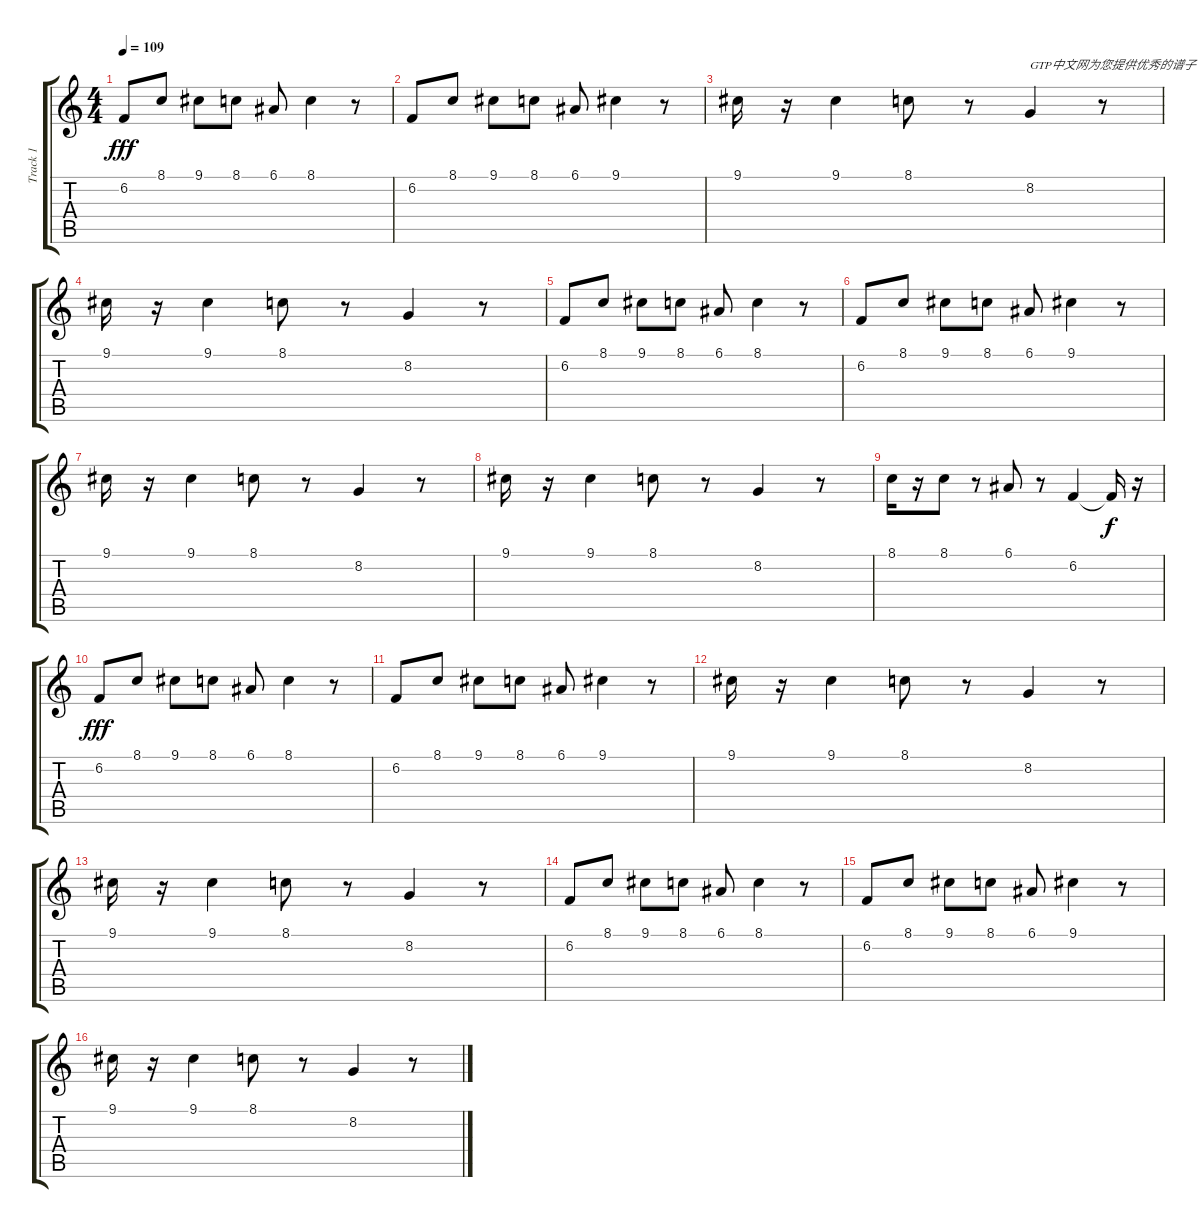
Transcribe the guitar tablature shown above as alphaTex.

\track ("Track 1" "Track 1") {instrument lead1square}
\staff {score tabs}
\tuning (E4 B3 G3 D3 A2 E2) {hide}
\ts (4 4)
\tempo 109
\clef g2
\ks c
6.2.8{dy fff instrument lead1square} 8.1.8 9.1.8 8.1.8 6.1.8 8.1.4 r.8 |
6.2.8 8.1.8 9.1.8 8.1.8 6.1.8 9.1.4 r.8 |
9.1.16 r.16 9.1.4 8.1.8 r.8 8.2.4{txt "GTP中文网为您提供优秀的谱子"} r.8 |
9.1.16 r.16 9.1.4 8.1.8 r.8 8.2.4 r.8 |
6.2.8 8.1.8 9.1.8 8.1.8 6.1.8 8.1.4 r.8 |
6.2.8 8.1.8 9.1.8 8.1.8 6.1.8 9.1.4 r.8 |
9.1.16 r.16 9.1.4 8.1.8 r.8 8.2.4 r.8 |
9.1.16 r.16 9.1.4 8.1.8 r.8 8.2.4 r.8 |
8.1.16 r.16 8.1.8 r.8 6.1.8 r.8 6.2.4 6.2{t}.16{dy f} r.16 |
6.2.8{dy fff} 8.1.8 9.1.8 8.1.8 6.1.8 8.1.4 r.8 |
6.2.8 8.1.8 9.1.8 8.1.8 6.1.8 9.1.4 r.8 |
9.1.16 r.16 9.1.4 8.1.8 r.8 8.2.4 r.8 |
9.1.16 r.16 9.1.4 8.1.8 r.8 8.2.4 r.8 |
6.2.8 8.1.8 9.1.8 8.1.8 6.1.8 8.1.4 r.8 |
6.2.8 8.1.8 9.1.8 8.1.8 6.1.8 9.1.4 r.8 |
9.1.16 r.16 9.1.4 8.1.8 r.8 8.2.4 r.8
